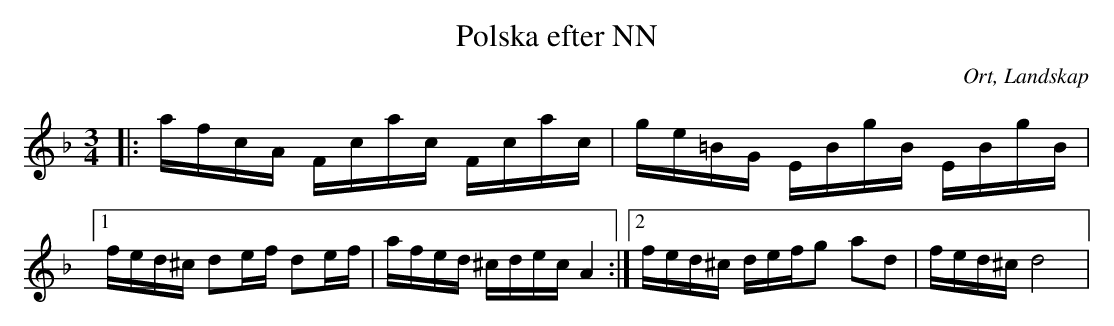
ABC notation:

X:1
T:Polska efter NN
O:Ort, Landskap
M:3/4
L:1/8
K:F
|:a/f/c/A/  F/c/a/c/ F/c/a/c/|g/e/=B/G/  E/B/g/B/  E/B/g/B/|1 f/e/d/^c/ de/f/ de/f/|a/f/e/d/ ^c/d/e/c/ A2:|2 f/e/d/^c/ d/e/f/g ad|f/e/d/^c/ d4|
